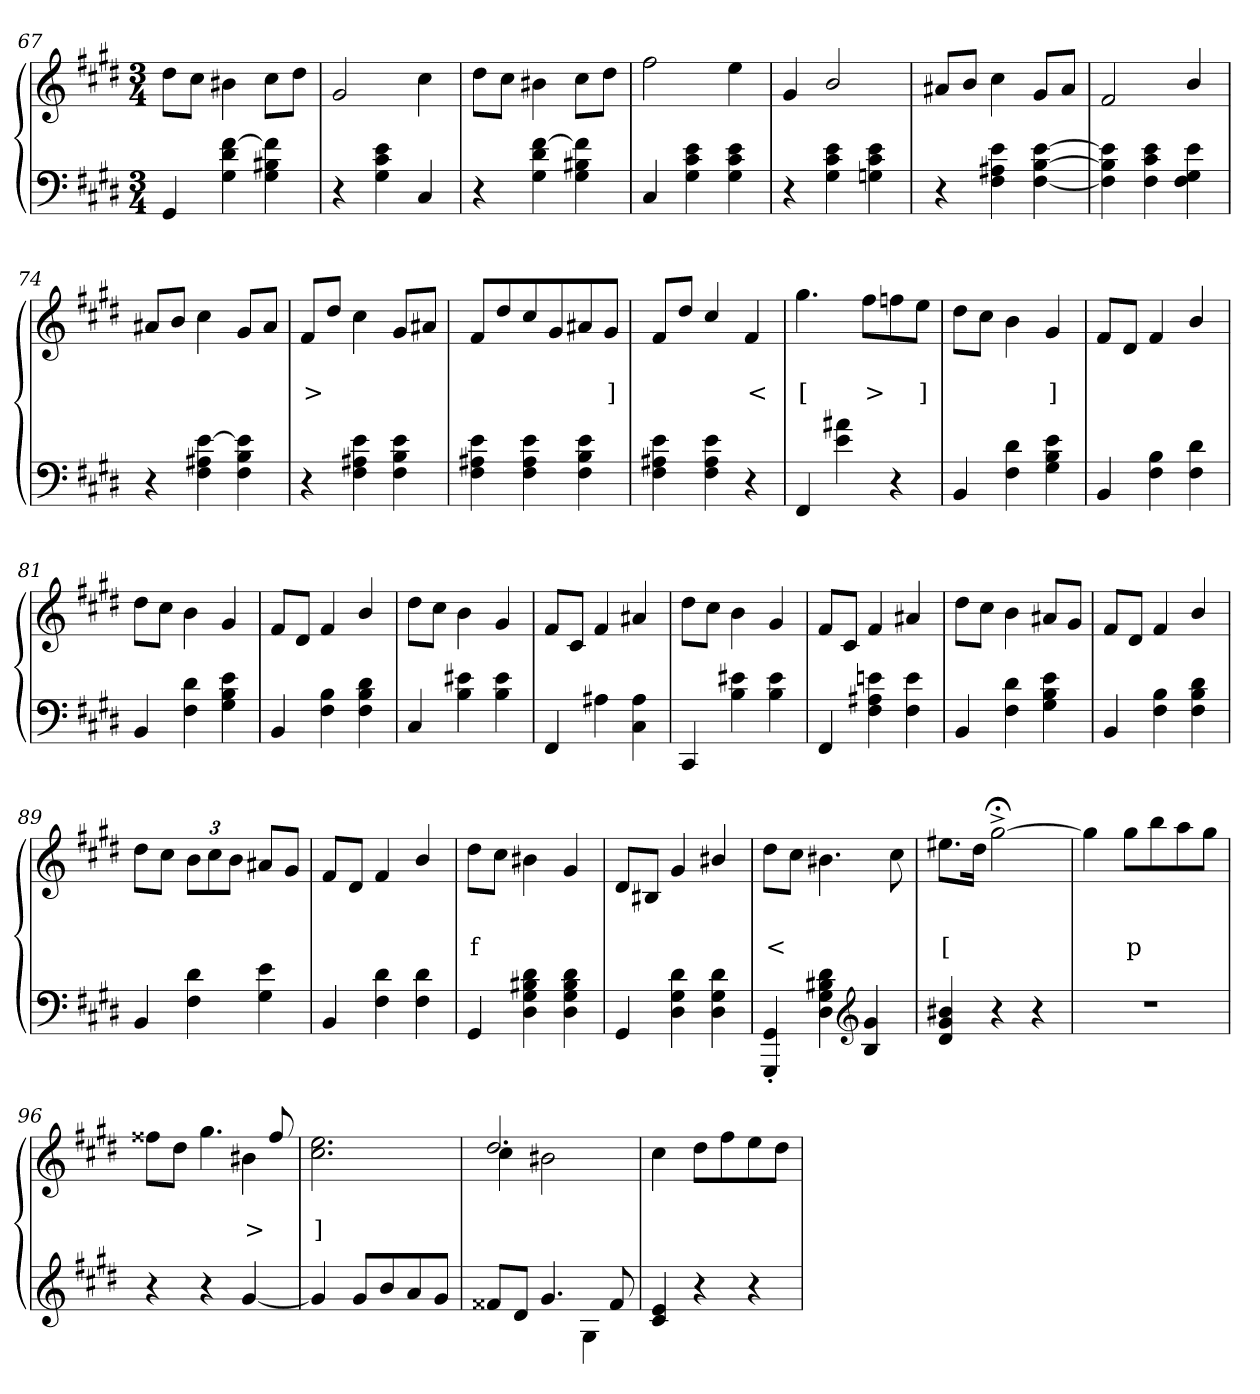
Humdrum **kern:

**kern	**kern	**text	**text
*part2	*part1	*part1	*part1
*staff2	*staff1	*staff1	*staff1
*clefF4	*clefG2	*	*
*k[f#c#g#d#]	*k[f#c#g#d#]	*	*
*c#:	*c#:	*	*
*M3/4	*M3/4	*	*
=67	=67	=67	=67
4GG#	8dd#L	.	.
.	8cc#J	.	.
[4f# 4d# 4G#	4b#X	.	.
4f#] 4B#X 4G#	8cc#L	.	.
.	8dd#J	.	.
=68	=68	=68	=68
4r	2g#	.	.
4e 4c# 4G#	.	.	.
4C#	4cc#	.	.
=69	=69	=69	=69
4r	8dd#L	.	.
.	8cc#J	.	.
[4f# 4d# 4G#	4b#X	.	.
4f#] 4B#X 4G#	8cc#L	.	.
.	8dd#J	.	.
=70	=70	=70	=70
4C#	2ff#	.	.
4e 4c# 4G#	.	.	.
4e 4c# 4G#	4ee	.	.
=71	=71	=71	=71
4r	4g#	.	.
4e 4c# 4G#	2b/	.	.
4e 4c# 4Gn	.	.	.
=72	=72	=72	=72
4r	8a#XL	.	.
.	8bJ	.	.
4e 4A#X 4F#	4cc#	.	.
[4e [4B [4F#	8g#L	.	.
.	8a#J	.	.
=73	=73	=73	=73
4e] 4B] 4F#]	2f#	.	.
4e 4c# 4F#	.	.	.
4e 4G# 4F#	4b/	.	.
=74	=74	=74	=74
4r	8a#XL	.	.
.	8bJ	.	.
[4e 4A#X 4F#	4cc#	.	.
4e] 4B 4F#	8g#L	.	.
.	8a#J	.	.
=75	=75	=75	=75
4r	8f#L	.	>
.	8dd#J	.	.
4e 4A#X 4F#	4cc#	.	.
4e 4B 4F#	8g#L	.	.
.	8a#XJ	.	.
=76	=76	=76	=76
4e 4A#X 4F#	8f#L	.	.
.	8dd#	.	.
4e 4A# 4F#	8cc#	.	.
.	8g#	.	.
4e 4B 4F#	8a#X	.	.
.	8g#J	.	]
=77	=77	=77	=77
4e 4A#X 4F#	8f#L	.	.
.	8dd#J	.	.
4e 4A# 4F#	4cc#/	.	.
4r	4f#	.	<
=78	=78	=78	=78
4FF#	4.gg#	.	[
4a#X 4e	.	.	.
.	8ff#L	.	>
4r	8ffn	.	.
.	8eeJ	.	]
=79	=79	=79	=79
4BB	8dd#L	.	.
.	8cc#J	.	.
4d# 4F#	4b	.	.
4e 4B 4G#	4g#	.	]
=80	=80	=80	=80
4BB	8f#L	.	.
.	8d#J	.	.
4B 4F#	4f#	.	.
4d# 4F#	4b/	.	.
=81	=81	=81	=81
4BB	8dd#L	.	.
.	8cc#J	.	.
4d# 4F#	4b	.	.
4e 4B 4G#	4g#	.	.
=82	=82	=82	=82
4BB	8f#L	.	.
.	8d#J	.	.
4B 4F#	4f#	.	.
4d# 4B 4F#	4b/	.	.
=83	=83	=83	=83
4C#	8dd#L	.	.
.	8cc#J	.	.
4e#X 4B	4b	.	.
4e# 4B	4g#	.	.
=84	=84	=84	=84
4FF#	8f#L	.	.
.	8c#J	.	.
4A#X	4f#	.	.
4A# 4C#	4a#X	.	.
=85	=85	=85	=85
4CC#	8dd#L	.	.
.	8cc#J	.	.
4e#X 4B	4b	.	.
4e# 4B	4g#	.	.
=86	=86	=86	=86
4FF#	8f#L	.	.
.	8c#J	.	.
4en 4A#X 4F#	4f#	.	.
4e 4F#	4a#X	.	.
=87	=87	=87	=87
4BB	8dd#L	.	.
.	8cc#J	.	.
4d# 4F#	4b	.	.
4e 4B 4G#	8a#XL	.	.
.	8g#J	.	.
=88	=88	=88	=88
4BB	8f#L	.	.
.	8d#J	.	.
4B 4F#	4f#	.	.
4d# 4B 4F#	4b/	.	.
=89	=89	=89	=89
4BB	8dd#L	.	.
.	8cc#J	.	.
4d# 4F#	12bL	.	.
.	12cc#	.	.
.	12bJ	.	.
4e 4G#	8a#XL	.	.
.	8g#J	.	.
=90	=90	=90	=90
4BB	8f#L	.	.
.	8d#J	.	.
4d# 4F#	4f#	.	.
4d# 4F#	4b/	.	.
=91	=91	=91	=91
4GG#	8dd#L	.	f
.	8cc#J	.	.
4d# 4B#X 4G# 4D#	4b#X	.	.
4d# 4B# 4G# 4D#	4g#	.	.
=92	=92	=92	=92
4GG#	8d#L	.	.
.	8B#XJ	.	.
4d# 4G# 4D#	4g#	.	.
4d# 4G# 4D#	4b#/	.	.
=93	=93	=93	=93
4GG#'> 4GGG#'>	8dd#L	.	<
.	8cc#J	.	.
4d# 4B#X 4G# 4D#	4.b#X	.	.
*clefG2	*	*	*
4g# 4B#	.	.	.
.	8cc#	.	.
=94	=94	=94	=94
4b#X 4g# 4d#	8.ee#XL	.	[
.	16dd#Jk	.	.
4r	[2gg#;<^>	.	.
4r	.	.	.
=95	=95	=95	=95
2.r	4gg#]	.	.
.	8gg#L	.	p
.	8bb	.	.
.	8aa	.	.
.	8gg#J	.	.
=96	=96	=96	=96
*	*^	*	*
4r	8ff##X\L	2ryy	.	.
.	8dd#J	.	.	.
4r	4.gg#\	.	.	.
[4g#	.	4b#X	.	>
.	8ff##	.	.	.
*	*v	*v	*	*
=97	=97	=97	=97
4g#]	2.ee 2.cc#	.	]
8g#L	.	.	.
8b	.	.	.
8a	.	.	.
8g#J	.	.	.
=98	=98	=98	=98
*^	*^	*	*
8f##XL	2ryy	2.dd#	4cc#	.	.
8d#J	.	.	.	.	.
4.g#	.	.	2b#X	.	.
.	4G#	.	.	.	.
8f##	.	.	.	.	.
*v	*v	*	*	*	*
*	*v	*v	*	*
=99	=99	=99	=99
4e 4c#	4cc#	.	.
4r	8dd#L	.	.
.	8ff#	.	.
4r	8ee	.	.
.	8dd#J	.	.
=	=	=	=
*-	*-	*-	*-
